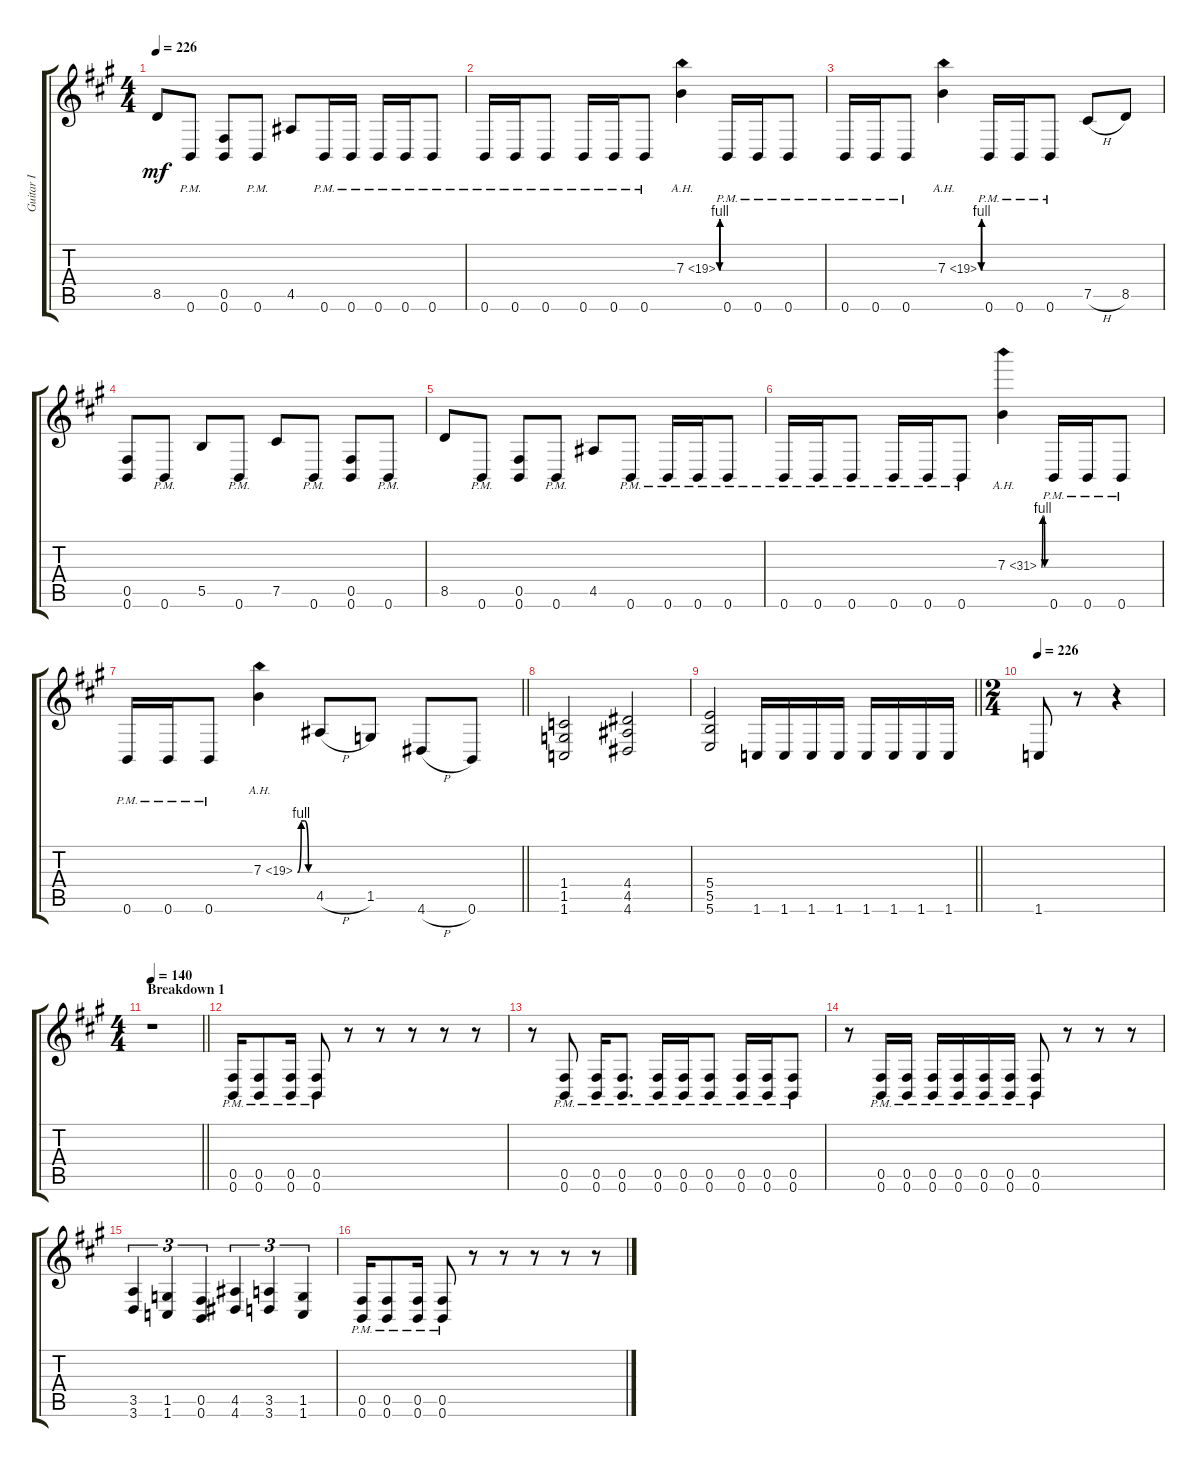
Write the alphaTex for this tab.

\track ("Guitar I" "Guitar I") {instrument distortionguitar}
\staff {score tabs}
\tuning (Db4 Ab3 E3 B2 Gb2 B1) {hide}
\ts (4 4)
\tempo 226
\clef g2
\ks a
8.5.8{dy mf} 0.6{pm}.8 (0.5 0.6).8 0.6{pm}.8 4.5.8 0.6{pm}.16 0.6{pm}.16 0.6{pm}.16 0.6{pm}.16 0.6{pm}.8 |
0.6{pm}.16 0.6{pm}.16 0.6{pm}.8 0.6{pm}.16 0.6{pm}.16 0.6{pm}.8 7.3{be (custom 0 0 15 4 30 4 45 0 60 0) ah 12}.4 0.6{pm}.16 0.6{pm}.16 0.6{pm}.8 |
0.6{pm}.16 0.6{pm}.16 0.6{pm}.8 7.3{be (custom 0 0 15 4 30 4 45 0 60 0) ah 12}.4 0.6{pm}.16 0.6{pm}.16 0.6{pm}.8 7.5{h}.8 8.5.8 |
(0.5 0.6).8 0.6{pm}.8 5.5.8 0.6{pm}.8 7.5.8 0.6{pm}.8 (0.5 0.6).8 0.6{pm}.8 |
8.5.8 0.6{pm}.8 (0.5 0.6).8 0.6{pm}.8 4.5.8 0.6{pm}.8 0.6{pm}.16 0.6{pm}.16 0.6{pm}.8 |
0.6{pm}.16 0.6{pm}.16 0.6{pm}.8 0.6{pm}.16 0.6{pm}.16 0.6{pm}.8 7.3{be (custom 0 0 15 4 30 4 45 0 60 0) ah 24}.4 0.6{pm}.16 0.6{pm}.16 0.6{pm}.8 |
\barLineRight lightlight
0.6{pm}.16 0.6{pm}.16 0.6{pm}.8 7.3{be (custom 0 0 15 4 30 4 45 0 60 0) ah 12}.4 4.5{h}.8 1.5.8 4.6{h}.8 0.6.8 |
(1.4 1.5 1.6).2 (4.4 4.5 4.6).2 |
\barLineRight lightlight
(5.4 5.5 5.6).2 1.6.16 1.6.16 1.6.16 1.6.16 1.6.16 1.6.16 1.6.16 1.6.16 |
\ts (2 4)
\tempo 226
1.6.8 r.8 r.4 |
\ts (4 4)
\section ("" "Breakdown 1")
\tempo 140
\barLineRight lightlight
r.1 |
(0.5{pm} 0.6{pm}).16 (0.5{pm} 0.6{pm}).8 (0.5{pm} 0.6{pm}).16 (0.5{pm} 0.6{pm}).8 r.8 r.8 r.8 r.8 r.8 |
r.8 (0.5{pm} 0.6{pm}).8 (0.5{pm} 0.6{pm}).16 (0.5{pm} 0.6{pm}).8{d} (0.5{pm} 0.6{pm}).16 (0.5{pm} 0.6{pm}).16 (0.5{pm} 0.6{pm}).8 (0.5{pm} 0.6{pm}).16 (0.5{pm} 0.6{pm}).16 (0.5{pm} 0.6{pm}).8 |
r.8 (0.5{pm} 0.6{pm}).16 (0.5{pm} 0.6{pm}).16 (0.5{pm} 0.6{pm}).16 (0.5{pm} 0.6{pm}).16 (0.5{pm} 0.6{pm}).16 (0.5{pm} 0.6{pm}).16 (0.5{pm} 0.6{pm}).8 r.8 r.8 r.8 |
(3.5 3.6).4{tu (3 2)} (1.5 1.6).4{tu (3 2)} (0.5 0.6).4{tu (3 2)} (4.5 4.6).4{tu (3 2)} (3.5 3.6).4{tu (3 2)} (1.5 1.6).4{tu (3 2)} |
(0.5{pm} 0.6{pm}).16 (0.5{pm} 0.6{pm}).8 (0.5{pm} 0.6{pm}).16 (0.5{pm} 0.6{pm}).8 r.8 r.8 r.8 r.8 r.8
